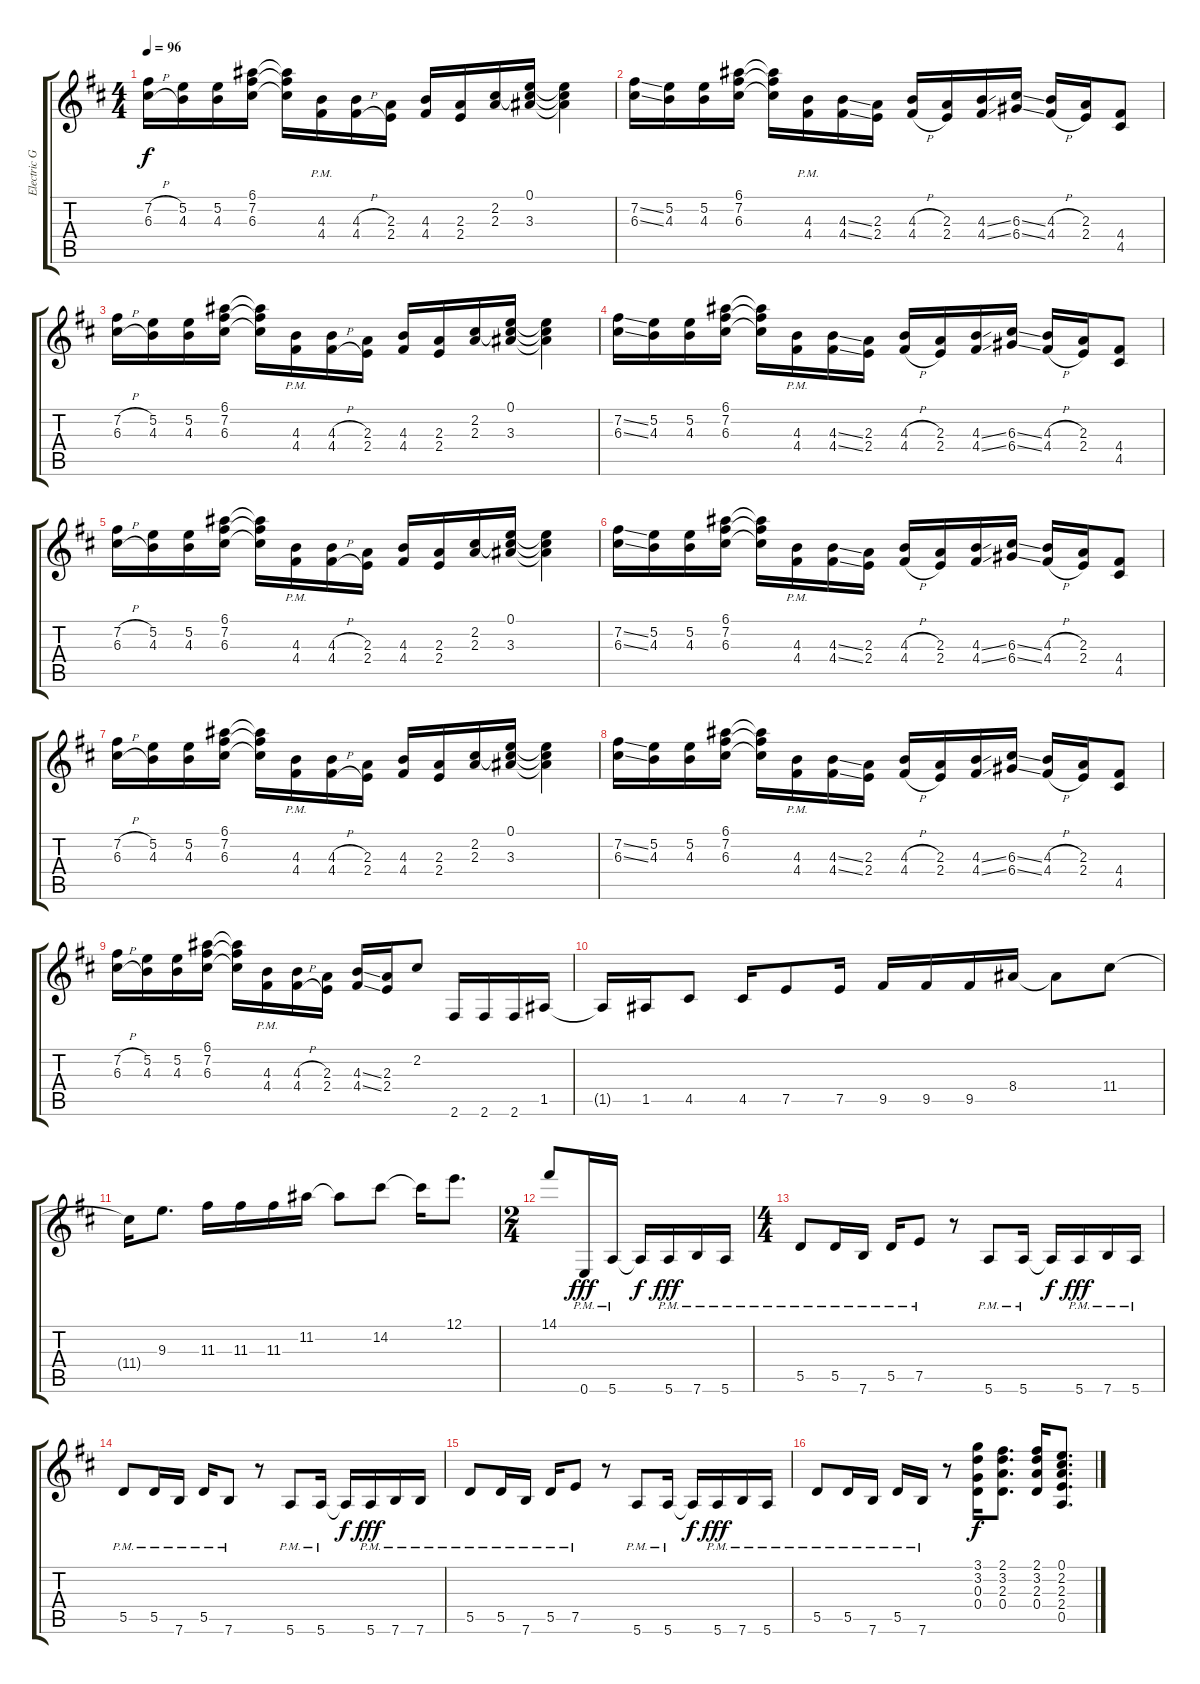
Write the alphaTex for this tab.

\track ("Electric Gtr 2" "Electric G") {instrument distortionguitar}
\staff {score tabs}
\tuning (E4 B3 G3 D3 A2 E2) {hide}
\ts (4 4)
\tempo 96
\clef g2
\ks d
(7.2{h} 6.3{h}).16{dy f} (5.2 4.3).16 (5.2 4.3).16 (6.1 7.2 6.3).16 (6.1{t} 7.2{t} 6.3{t}).16 (4.3{pm} 4.4{pm}).16 (4.3{h} 4.4{h}).16 (2.3 2.4).16 (4.3 4.4).16 (2.3 2.4).16 (2.2 2.3).16 (0.1 2.2{t} 3.3).16 (0.1{t} 2.2{t} 3.3{t}).4 |
(7.2{ss} 6.3{ss}).16 (5.2 4.3).16 (5.2 4.3).16 (6.1 7.2 6.3).16 (6.1{t} 7.2{t} 6.3{t}).16 (4.3{pm} 4.4{pm}).16 (4.3{ss} 4.4{ss}).16 (2.3 2.4).16 (4.3{h} 4.4{h}).16 (2.3 2.4).16 (4.3{ss} 4.4{ss}).16 (6.3{ss} 6.4{ss}).16 (4.3{h} 4.4{h}).16 (2.3 2.4).16 (4.4 4.5).8 |
(7.2{h} 6.3{h}).16 (5.2 4.3).16 (5.2 4.3).16 (6.1 7.2 6.3).16 (6.1{t} 7.2{t} 6.3{t}).16 (4.3{pm} 4.4{pm}).16 (4.3{h} 4.4{h}).16 (2.3 2.4).16 (4.3 4.4).16 (2.3 2.4).16 (2.2 2.3).16 (0.1 2.2{t} 3.3).16 (0.1{t} 2.2{t} 3.3{t}).4 |
(7.2{ss} 6.3{ss}).16 (5.2 4.3).16 (5.2 4.3).16 (6.1 7.2 6.3).16 (6.1{t} 7.2{t} 6.3{t}).16 (4.3{pm} 4.4{pm}).16 (4.3{ss} 4.4{ss}).16 (2.3 2.4).16 (4.3{h} 4.4{h}).16 (2.3 2.4).16 (4.3{ss} 4.4{ss}).16 (6.3{ss} 6.4{ss}).16 (4.3{h} 4.4{h}).16 (2.3 2.4).16 (4.4 4.5).8 |
(7.2{h} 6.3{h}).16 (5.2 4.3).16 (5.2 4.3).16 (6.1 7.2 6.3).16 (6.1{t} 7.2{t} 6.3{t}).16 (4.3{pm} 4.4{pm}).16 (4.3{h} 4.4{h}).16 (2.3 2.4).16 (4.3 4.4).16 (2.3 2.4).16 (2.2 2.3).16 (0.1 2.2{t} 3.3).16 (0.1{t} 2.2{t} 3.3{t}).4 |
(7.2{ss} 6.3{ss}).16 (5.2 4.3).16 (5.2 4.3).16 (6.1 7.2 6.3).16 (6.1{t} 7.2{t} 6.3{t}).16 (4.3{pm} 4.4{pm}).16 (4.3{ss} 4.4{ss}).16 (2.3 2.4).16 (4.3{h} 4.4{h}).16 (2.3 2.4).16 (4.3{ss} 4.4{ss}).16 (6.3{ss} 6.4{ss}).16 (4.3{h} 4.4{h}).16 (2.3 2.4).16 (4.4 4.5).8 |
(7.2{h} 6.3{h}).16 (5.2 4.3).16 (5.2 4.3).16 (6.1 7.2 6.3).16 (6.1{t} 7.2{t} 6.3{t}).16 (4.3{pm} 4.4{pm}).16 (4.3{h} 4.4{h}).16 (2.3 2.4).16 (4.3 4.4).16 (2.3 2.4).16 (2.2 2.3).16 (0.1 2.2{t} 3.3).16 (0.1{t} 2.2{t} 3.3{t}).4 |
(7.2{ss} 6.3{ss}).16 (5.2 4.3).16 (5.2 4.3).16 (6.1 7.2 6.3).16 (6.1{t} 7.2{t} 6.3{t}).16 (4.3{pm} 4.4{pm}).16 (4.3{ss} 4.4{ss}).16 (2.3 2.4).16 (4.3{h} 4.4{h}).16 (2.3 2.4).16 (4.3{ss} 4.4{ss}).16 (6.3{ss} 6.4{ss}).16 (4.3{h} 4.4{h}).16 (2.3 2.4).16 (4.4 4.5).8 |
(7.2{h} 6.3{h}).16 (5.2 4.3).16 (5.2 4.3).16 (6.1 7.2 6.3).16 (6.1{t} 7.2{t} 6.3{t}).16 (4.3{pm} 4.4{pm}).16 (4.3{h} 4.4{h}).16 (2.3 2.4).16 (4.3{ss} 4.4{ss}).16 (2.3 2.4).16 2.2.8 2.6.16 2.6.16 2.6.16 1.5.16 |
1.5{t}.16 1.5.16 4.5.8 4.5.16 7.5.8 7.5.16 9.5.16 9.5.16 9.5.16 8.4.16 8.4{t}.8 11.4.8 |
11.4{t}.16 9.3.8{d} 11.3.16 11.3.16 11.3.16 11.2.16 11.2{t}.8 14.2.8 14.2{t}.16 12.1.8{d} |
\ts (2 4)
14.1.8 0.6{pm}.16{dy fff} 5.6{pm}.16 5.6{t}.16{dy f} 5.6{pm}.16{dy fff} 7.6{pm}.16 5.6{pm}.16 |
\ts (4 4)
5.5{pm}.8 5.5{pm}.16 7.6{pm}.16 5.5{pm}.16 7.5{pm}.8 r.8 5.6{pm}.8 5.6{pm}.16 5.6{t}.16{dy f} 5.6{pm}.16{dy fff} 7.6{pm}.16 5.6{pm}.16 |
5.5{pm}.8 5.5{pm}.16 7.6{pm}.16 5.5{pm}.16 7.6{pm}.8 r.8 5.6{pm}.8 5.6{pm}.16 5.6{t}.16{dy f} 5.6{pm}.16{dy fff} 7.6{pm}.16 7.6{pm}.16 |
5.5{pm}.8 5.5{pm}.16 7.6{pm}.16 5.5{pm}.16 7.5{pm}.8 r.8 5.6{pm}.8 5.6{pm}.16 5.6{t}.16{dy f} 5.6{pm}.16{dy fff} 7.6{pm}.16 5.6{pm}.16 |
5.5{pm}.8 5.5{pm}.16 7.6{pm}.16 5.5{pm}.16 7.6{pm}.16 r.8 (3.1 3.2 0.3 0.4).16{dy f} (2.1 3.2 2.3 0.4).8{d} (2.1 3.2 2.3 0.4).16 (0.1 2.2 2.3 2.4 0.5).8{d}
